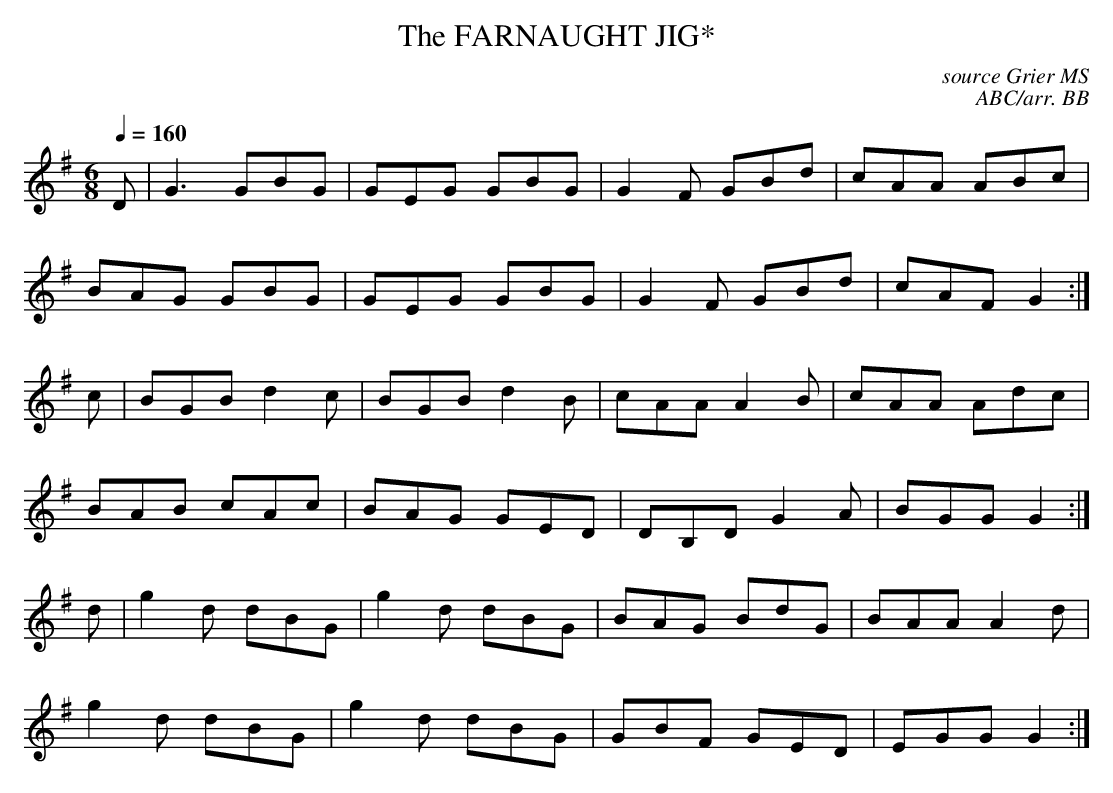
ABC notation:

X:1
T:FARNAUGHT JIG*, The
C:source Grier MS
C:ABC/arr. BB
Q:1/4=160
L:1/8
M:6/8
K:G
D|G3 GBG|GEG GBG|G2F GBd|cAA ABc|
BAG GBG|GEG GBG|G2F GBd|cAF G2 :|
c|BGB d2c|BGB d2B|cAA A2B|cAA Adc|
BAB cAc|BAG GED|DB,D G2A|BGG G2 :|
d|g2d dBG|g2 d dBG|BAG BdG|BAA A2d|
g2d dBG|g2d dBG|GBF GED|EGG G2 :|
